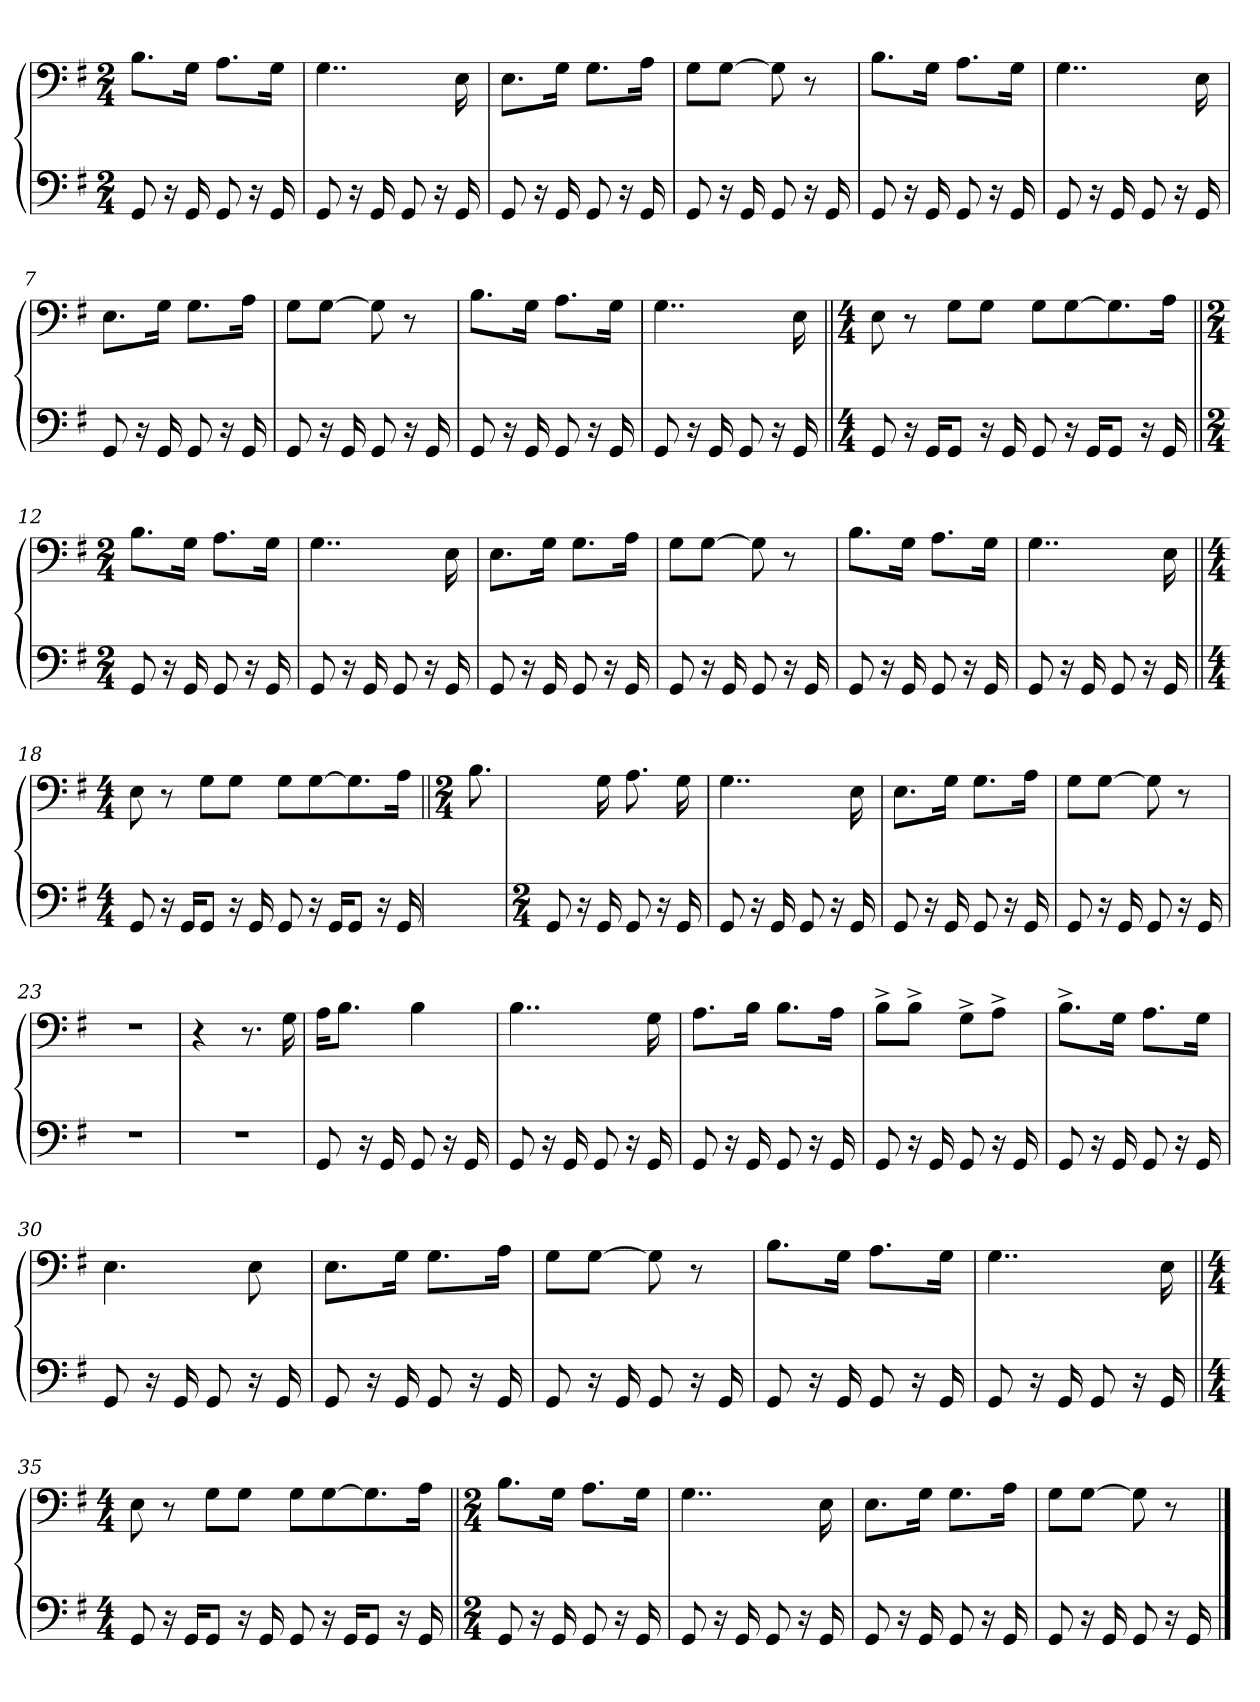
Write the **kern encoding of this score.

**kern	**kern
*part1	*part1
*staff2	*staff1
*clefF4	*clefF4
*k[f#]	*k[f#]
*M2/4	*M2/4
=1	=1
8GG/	8.B\L
16r	.
16GG/	16G\Jk
8GG/	8.A\L
16r	.
16GG/	16G\Jk
=2	=2
8GG/	4..G\
16r	.
16GG/	.
8GG/	.
16r	.
16GG/	16E\
=3	=3
8GG/	8.E\L
16r	.
16GG/	16G\Jk
8GG/	8.G\L
16r	.
16GG/	16A\Jk
=4	=4
8GG/	8G\L
16r	[8G\J
16GG/	.
8GG/	8G\]
16r	8r
16GG/	.
=5	=5
8GG/	8.B\L
16r	.
16GG/	16G\Jk
8GG/	8.A\L
16r	.
16GG/	16G\Jk
=6	=6
8GG/	4..G\
16r	.
16GG/	.
8GG/	.
16r	.
16GG/	16E\
=7	=7
8GG/	8.E\L
16r	.
16GG/	16G\Jk
8GG/	8.G\L
16r	.
16GG/	16A\Jk
=8	=8
8GG/	8G\L
16r	[8G\J
16GG/	.
8GG/	8G\]
16r	8r
16GG/	.
=9	=9
8GG/	8.B\L
16r	.
16GG/	16G\Jk
8GG/	8.A\L
16r	.
16GG/	16G\Jk
=10	=10
8GG/	4..G\
16r	.
16GG/	.
8GG/	.
16r	.
16GG/	16E\
=11||	=11||
*M4/4	*M4/4
8GG/	8E\
16r	8r
16GG/KL	.
8GG/J	8G\L
16r	8G\J
16GG/	.
8GG/	8G\L
16r	[8G\
16GG/KL	.
8GG/J	8.G\]
16r	.
16GG/	16A\Jk
=12||	=12||
*M2/4	*M2/4
8GG/	8.B\L
16r	.
16GG/	16G\Jk
8GG/	8.A\L
16r	.
16GG/	16G\Jk
=13	=13
8GG/	4..G\
16r	.
16GG/	.
8GG/	.
16r	.
16GG/	16E\
=14	=14
8GG/	8.E\L
16r	.
16GG/	16G\Jk
8GG/	8.G\L
16r	.
16GG/	16A\Jk
=15	=15
8GG/	8G\L
16r	[8G\J
16GG/	.
8GG/	8G\]
16r	8r
16GG/	.
=16	=16
8GG/	8.B\L
16r	.
16GG/	16G\Jk
8GG/	8.A\L
16r	.
16GG/	16G\Jk
=17	=17
8GG/	4..G\
16r	.
16GG/	.
8GG/	.
16r	.
16GG/	16E\
=18||	=18||
*M4/4	*M4/4
8GG/	8E\
16r	8r
16GG/KL	.
8GG/J	8G\L
16r	8G\J
16GG/	.
8GG/	8G\L
16r	[8G\
16GG/KL	.
8GG/J	8.G\]
16r	.
16GG/	16A\Jk
=19	=19||
*	*M2/4
8.ryy	8.B\
=	=
*M2/4	*
8GG/	8.ryy
16r	.
16GG/	16G\
8GG/	8.A\
16r	.
16GG/	16G\
=20	=20
8GG/	4..G\
16r	.
16GG/	.
8GG/	.
16r	.
16GG/	16E\
=21	=21
8GG/	8.E\L
16r	.
16GG/	16G\Jk
8GG/	8.G\L
16r	.
16GG/	16A\Jk
=22	=22
8GG/	8G\L
16r	[8G\J
16GG/	.
8GG/	8G\]
16r	8r
16GG/	.
=23	=23
2r	2r
=24	=24
2r	4r
.	8.r
.	16G\
=25	=25
8GG/	16A\KL
.	8.B\J
16r	.
16GG/	.
8GG/	4B\
16r	.
16GG/	.
=26	=26
8GG/	4..B\
16r	.
16GG/	.
8GG/	.
16r	.
16GG/	16G\
=27	=27
8GG/	8.A\L
16r	.
16GG/	16B\Jk
8GG/	8.B\L
16r	.
16GG/	16A\Jk
=28	=28
8GG/	8B^\L
16r	8B^\J
16GG/	.
8GG/	8G^\L
16r	8A^\J
16GG/	.
=29	=29
8GG/	8.B^\L
16r	.
16GG/	16G\Jk
8GG/	8.A\L
16r	.
16GG/	16G\Jk
=30	=30
8GG/	4.E\
16r	.
16GG/	.
8GG/	.
16r	8E\
16GG/	.
=31	=31
8GG/	8.E\L
16r	.
16GG/	16G\Jk
8GG/	8.G\L
16r	.
16GG/	16A\Jk
=32	=32
8GG/	8G\L
16r	[8G\J
16GG/	.
8GG/	8G\]
16r	8r
16GG/	.
=33	=33
8GG/	8.B\L
16r	.
16GG/	16G\Jk
8GG/	8.A\L
16r	.
16GG/	16G\Jk
=34	=34
8GG/	4..G\
16r	.
16GG/	.
8GG/	.
16r	.
16GG/	16E\
=35||	=35||
*M4/4	*M4/4
8GG/	8E\
16r	8r
16GG/KL	.
8GG/J	8G\L
16r	8G\J
16GG/	.
8GG/	8G\L
16r	[8G\
16GG/KL	.
8GG/J	8.G\]
16r	.
16GG/	16A\Jk
=36||	=36||
*M2/4	*M2/4
8GG/	8.B\L
16r	.
16GG/	16G\Jk
8GG/	8.A\L
16r	.
16GG/	16G\Jk
=37	=37
8GG/	4..G\
16r	.
16GG/	.
8GG/	.
16r	.
16GG/	16E\
=38	=38
8GG/	8.E\L
16r	.
16GG/	16G\Jk
8GG/	8.G\L
16r	.
16GG/	16A\Jk
=39	=39
8GG/	8G\L
16r	[8G\J
16GG/	.
8GG/	8G\]
16r	8r
16GG/	.
==	==
*-	*-
